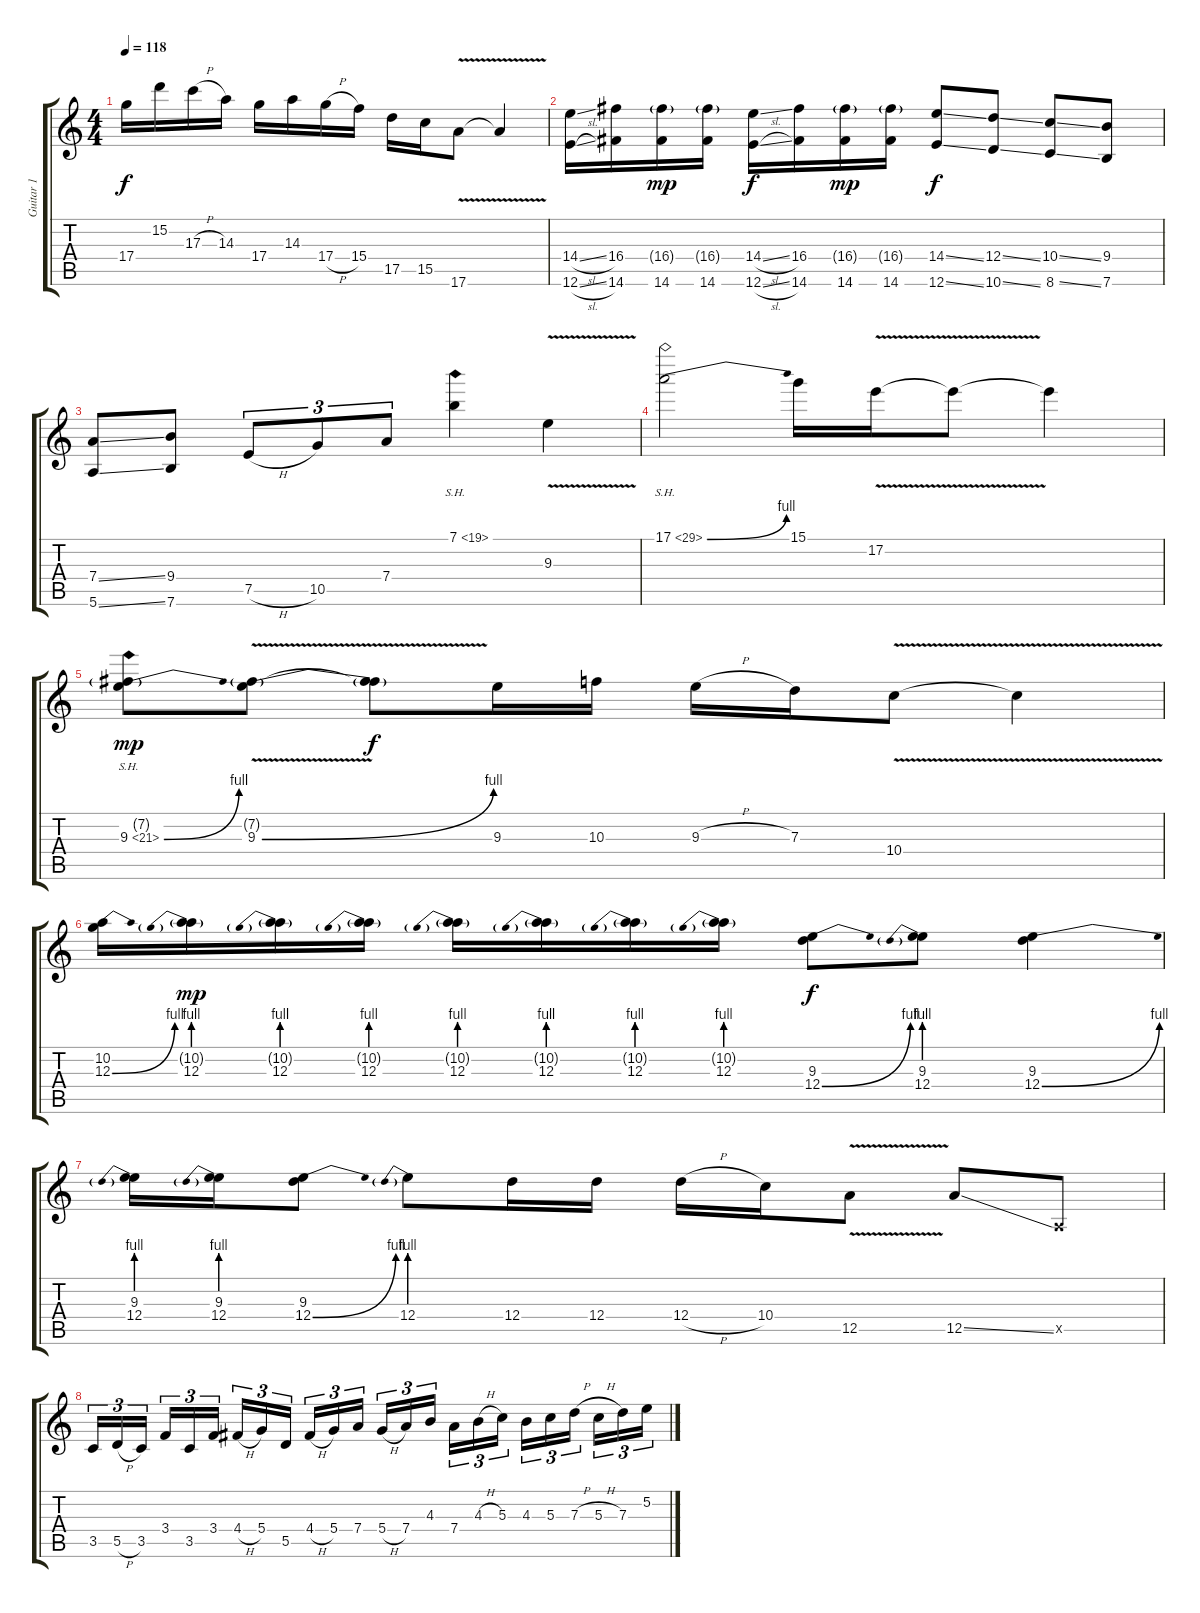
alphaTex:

\track ("Guitar 1" "Guitar 1") {instrument distortionguitar}
\staff {score tabs}
\tuning (E4 B3 G3 D3 A2 E2) {hide}
\ts (4 4)
\tempo 118
\clef g2
\ks c
17.4.16{dy f} 15.2.16 17.3{h}.16 14.3.16 17.4.16 14.3.16 17.4{h}.16 15.4.16 17.5.16 15.5.16 17.6{v}.8 17.6{t}.4 |
(14.4{sl} 12.6{sl}).16 (16.4 14.6).16 (16.4{g} 14.6).16{dy mp} (16.4{g} 14.6).16 (14.4{sl} 12.6{sl}).16{dy f} (16.4 14.6).16 (16.4{g} 14.6).16{dy mp} (16.4{g} 14.6).16 (14.4{ss} 12.6{ss}).8{dy f} (12.4{ss} 10.6{ss}).8 (10.4{ss} 8.6{ss}).8 (9.4 7.6).8 |
(7.4{ss} 5.6{ss}).8 (9.4 7.6).8 7.5{h}.8{tu (3 2)} 10.5.8{tu (3 2)} 7.4.8{tu (3 2)} 7.1{sh 12}.4 9.3{v}.4 |
17.1{be (bend 0 0 60 4) sh 12}.2 15.1.16 17.2{v}.16 17.2{t}.8 17.2{t}.4 |
(7.2{g} 9.3{be (bend 0 0 60 4) sh 12}).8{dy mp} (7.2{g} 9.3{be (bend 0 0 60 4) v}).8 (7.2{t} 9.3{t}).8{dy f} 9.3.16 10.3.16 9.3{h}.16 7.3.16 10.4{v}.8 10.4{t}.4 |
(10.2 12.3{be (bend 0 0 60 4)}).16 (10.2{g} 12.3{be (prebend 0 4 60 4)}).16{dy mp} (10.2{g} 12.3{be (prebend 0 4 60 4)}).16 (10.2{g} 12.3{be (prebend 0 4 60 4)}).16 (10.2{g} 12.3{be (prebend 0 4 60 4)}).16 (10.2{g} 12.3{be (prebend 0 4 60 4)}).16 (10.2{g} 12.3{be (prebend 0 4 60 4)}).16 (10.2{g} 12.3{be (prebend 0 4 60 4)}).16 (9.3 12.4{be (bend 0 0 60 4)}).8{dy f} (9.3 12.4{be (prebend 0 4 60 4)}).8 (9.3 12.4{be (bend 0 0 60 4)}).4 |
(9.3 12.4{be (prebend 0 4 60 4)}).16 (9.3 12.4{be (prebend 0 4 60 4)}).16 (9.3 12.4{be (bend 0 0 60 4)}).8 12.4{be (prebend 0 4 60 4)}.8 12.4.16 12.4.16 12.4{h}.16 10.4.16 12.5{v}.8 12.5{ss}.8 0.5{x}.8 |
3.5.16{tu (3 2)} 5.5{h}.16{tu (3 2)} 3.5.16{tu (3 2)} 3.4.16{tu (3 2)} 3.5.16{tu (3 2)} 3.4.16{tu (3 2)} 4.4{h}.16{tu (3 2)} 5.4.16{tu (3 2)} 5.5.16{tu (3 2)} 4.4{h}.16{tu (3 2)} 5.4.16{tu (3 2)} 7.4.16{tu (3 2)} 5.4{h}.16{tu (3 2)} 7.4.16{tu (3 2)} 4.3.16{tu (3 2)} 7.4.16{tu (3 2)} 4.3{h}.16{tu (3 2)} 5.3.16{tu (3 2)} 4.3.16{tu (3 2)} 5.3.16{tu (3 2)} 7.3{h}.16{tu (3 2)} 5.3{h}.16{tu (3 2)} 7.3.16{tu (3 2)} 5.2.16{tu (3 2)}
